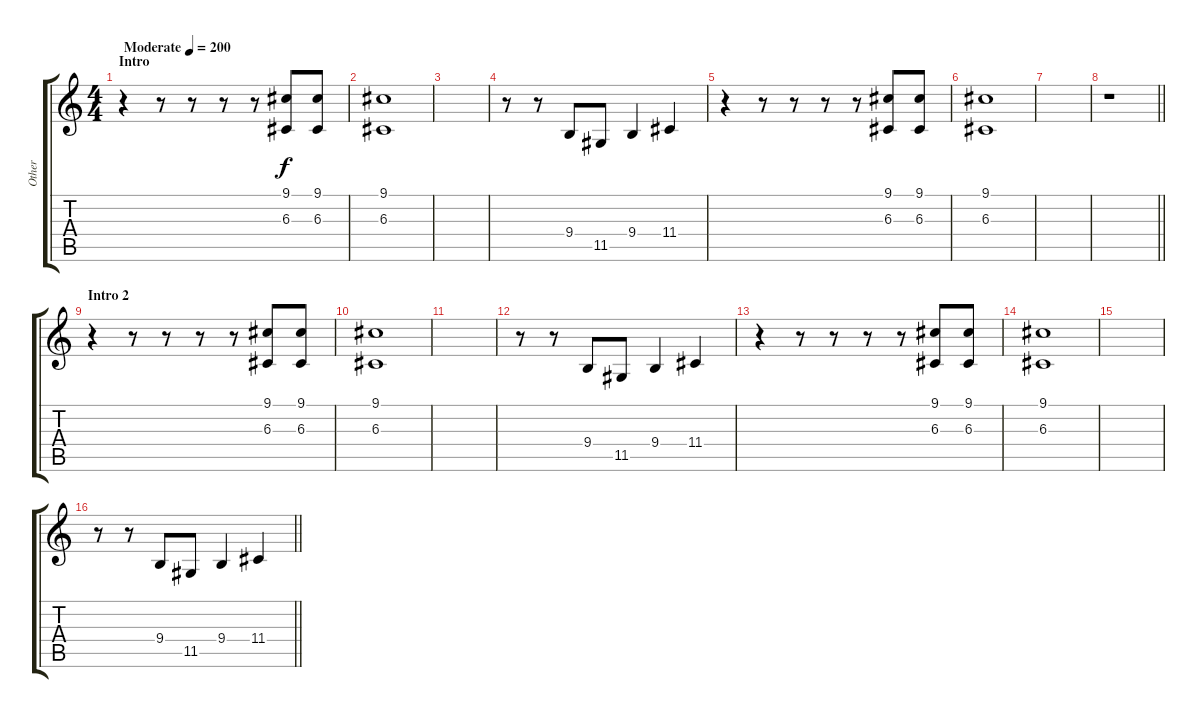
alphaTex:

\track ("Other" "Other") {instrument stringensemble1}
\staff {score tabs}
\tuning (E4 B3 G3 D3 A2 E2) {hide}
\ts (4 4)
\section ("" "Intro")
\tempo (200 "Moderate")
\clef g2
\ks c
r.4{dy f instrument stringensemble1} r.8 r.8 r.8 r.8 (9.1 6.3).8 (9.1 6.3).8 |
(9.1 6.3).1 |
|
r.8 r.8 9.4.8 11.5.8 9.4.4 11.4.4 |
r.4 r.8 r.8 r.8 r.8 (9.1 6.3).8 (9.1 6.3).8 |
(9.1 6.3).1 |
|
\barLineRight lightlight
r.1 |
\section ("" "Intro 2")
r.4 r.8 r.8 r.8 r.8 (9.1 6.3).8 (9.1 6.3).8 |
(9.1 6.3).1 |
|
r.8 r.8 9.4.8 11.5.8 9.4.4 11.4.4 |
r.4 r.8 r.8 r.8 r.8 (9.1 6.3).8 (9.1 6.3).8 |
(9.1 6.3).1 |
|
\barLineRight lightlight
r.8 r.8 9.4.8 11.5.8 9.4.4 11.4.4
